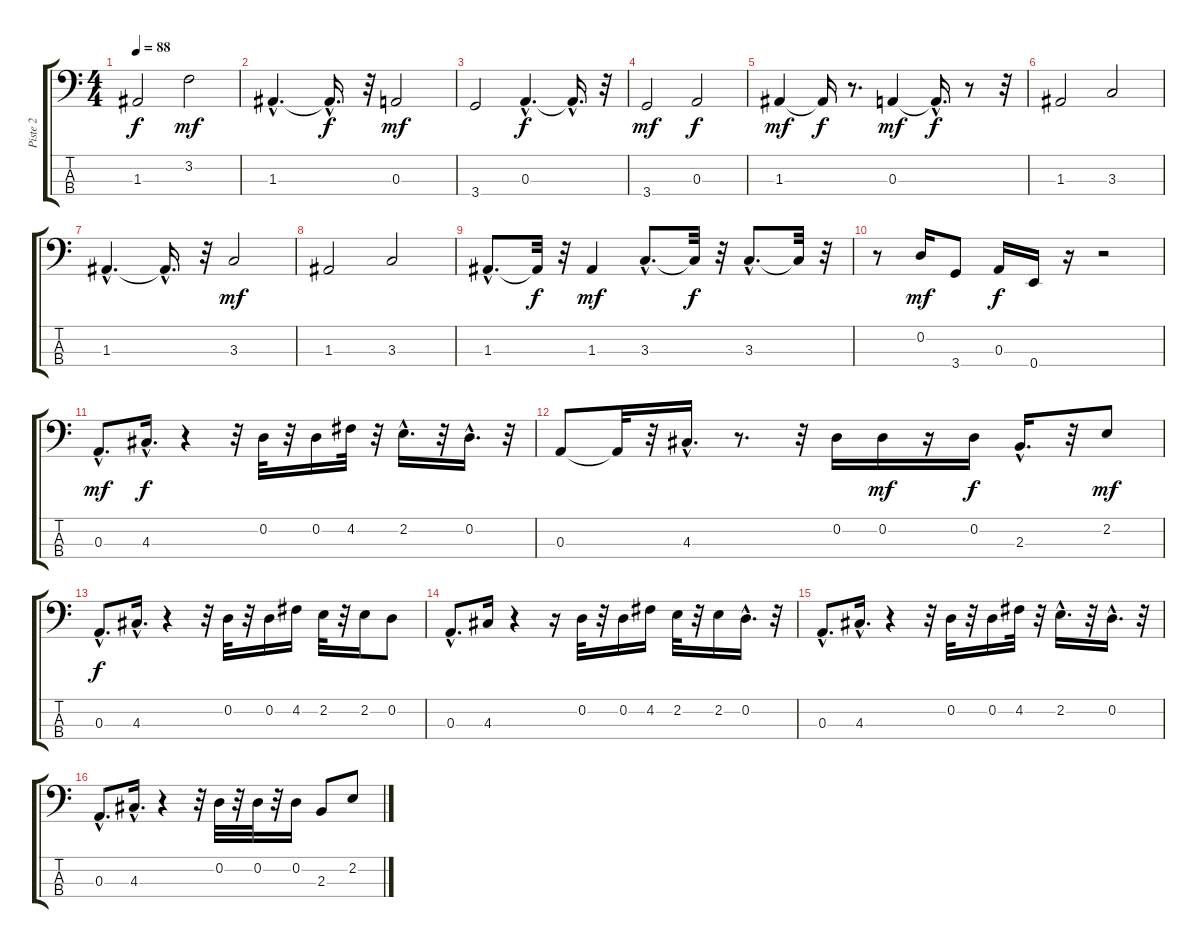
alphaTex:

\track ("Piste 2" "Piste 2") {instrument electricbassfinger}
\staff {score tabs}
\tuning (G2 D2 A1 E1) {hide}
\ts (4 4)
\tempo 88
\clef f4
\ks c
1.3.2{dy f} 3.2.2{dy mf} |
1.3{hac}.4{d} 1.3{hac t}.16{d dy f} r.32 0.3.2{dy mf} |
3.4.2 0.3{hac}.4{d dy f} 0.3{hac t}.16{d} r.32 |
3.4.2{dy mf} 0.3.2{dy f} |
1.3.4{dy mf} 1.3{t}.16{dy f} r.8{d} 0.3.4{dy mf} 0.3{hac t}.16{d dy f} r.8 r.32 |
1.3.2 3.3.2 |
1.3{hac}.4{d} 1.3{hac t}.16{d} r.32 3.3.2{dy mf} |
1.3.2 3.3.2 |
1.3{hac}.8{d} 1.3{t}.32{dy f} r.32 1.3.4{dy mf} 3.3{hac}.8{d} 3.3{t}.32{dy f} r.32 3.3{hac}.8{d} 3.3{t}.32 r.32 |
r.8 0.2.16{dy mf} 3.4.8 0.3.16{dy f} 0.4.16 r.16 r.2 |
0.3{hac}.8{d dy mf} 4.3{hac}.16{d dy f} r.4 r.32 0.2.32 r.32 0.2.16 4.2.32 r.32 2.2{hac}.16{d} r.32 0.2{hac}.16{d} r.32 |
0.3.8 0.3{t}.32 r.32 4.3{hac}.16{d} r.8{d} r.32 0.2.16 0.2.16{dy mf} r.16 0.2.16{dy f} 2.3{hac}.16{d} r.32 2.2.8{dy mf} |
0.3{hac}.8{d dy f} 4.3{hac}.16{d} r.4 r.32 0.2.32 r.32 0.2.16 4.2.16 2.2.32 r.32 2.2.16 0.2.8 |
0.3{hac}.8{d} 4.3.16 r.4 r.16 0.2.32 r.32 0.2.16 4.2.16 2.2.32 r.32 2.2.16 0.2{hac}.16{d} r.32 |
0.3{hac}.8{d} 4.3{hac}.16{d} r.4 r.32 0.2.32 r.32 0.2.16 4.2.32 r.32 2.2{hac}.16{d} r.32 0.2{hac}.16{d} r.32 |
0.3{hac}.8{d} 4.3{hac}.16{d} r.4 r.32 0.2.32 r.32 0.2.32 r.32 0.2.16 2.3.8 2.2.8
